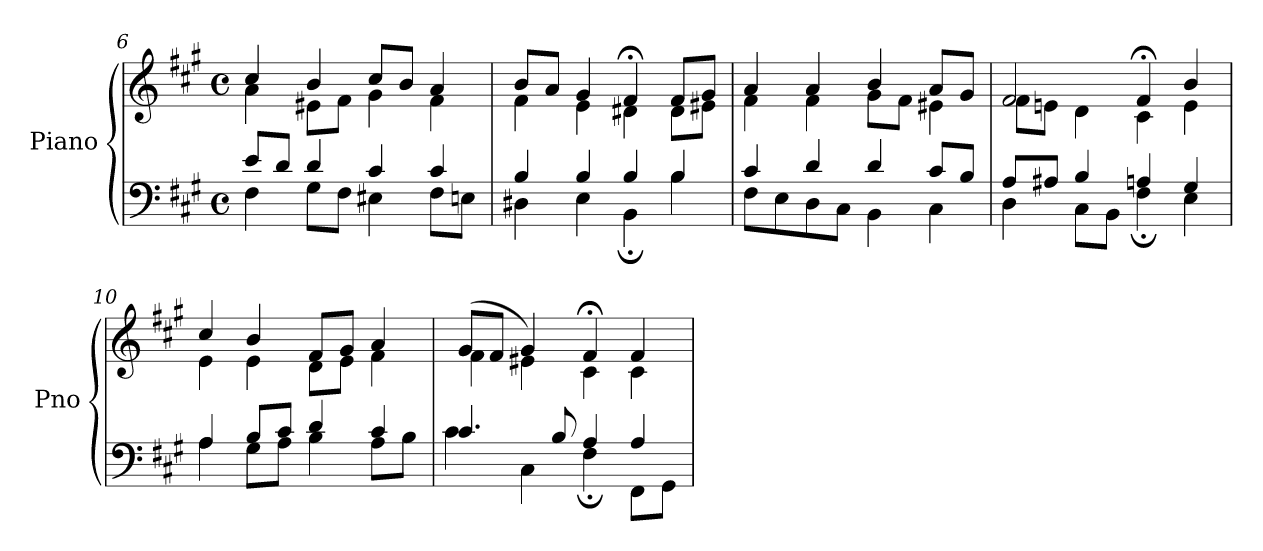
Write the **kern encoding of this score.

**kern	**kern
*part1	*part1
*staff2	*staff1
*I"Piano	*
*I'Pno	*
*clefF4	*clefG2
*k[f#c#g#]	*k[f#c#g#]
*M4/4	*M4/4
*met(c)	*met(c)
=6	=6
*^	*^
8e/L	4F#\	4cc#/	4a\
8d/J	.	.	.
4d/	8G#\L	4b/	8e#X\L
.	8F#\J	.	8f#\J
4c#/	4E#X\	8cc#/L	4g#\
.	.	8b/J	.
4c#/	8F#\L	4a/	4f#\
.	8En\J	.	.
=7	=7	=7	=7
4B/	4D#X\	8b/L	4f#\
.	.	8a/J	.
4B/	4E\	4g#/	4e\
4B/	4BB;\	4f#;</	4d#X\
4B/	4B\	8f#/L	8d#\L
.	.	8g#/J	8e#X\J
=8	=8	=8	=8
4c#/	8F#\L	4a/	4f#\
.	8E\	.	.
4d/	8D\	4a/	4f#\
.	8C#\J	.	.
4d/	4BB\	4b/	8g#\L
.	.	.	8f#\J
8c#/L	4C#\	8a/L	4e#X\
8B/J	.	8g#/J	.
=9	=9	=9	=9
8A/L	4D\	2f#/	8f#\L
8A#X/J	.	.	8en\J
4B/	8C#\L	.	4d\
.	8BB\J	.	.
4An/	4F#;\	4f#;</	4c#\
4G#/	4E\	4b/	4e\
=10	=10	=10	=10
4A/	4A\	4cc#/	4e\
8B/L	8G#\L	4b/	4e\
8c#/J	8A\J	.	.
4d/	4B\	8f#/L	8d\L
.	.	8g#/J	8e\J
4c#/	8A\L	4a/	4f#\
.	8B\J	.	.
=11	=11	=11	=11
4.c#/	4c#\	(>8g#/L	4f#\
.	.	8f#/J	.
.	4C#\	4g#/)	4e#X\
8B/	.	.	.
4A/	4F#;\	4f#;</	4c#\
4A/	8FF#\L	4f#/	4c#\
.	8GG#\J	.	.
*v	*v	*	*
*	*v	*v
=	=
*-	*-
